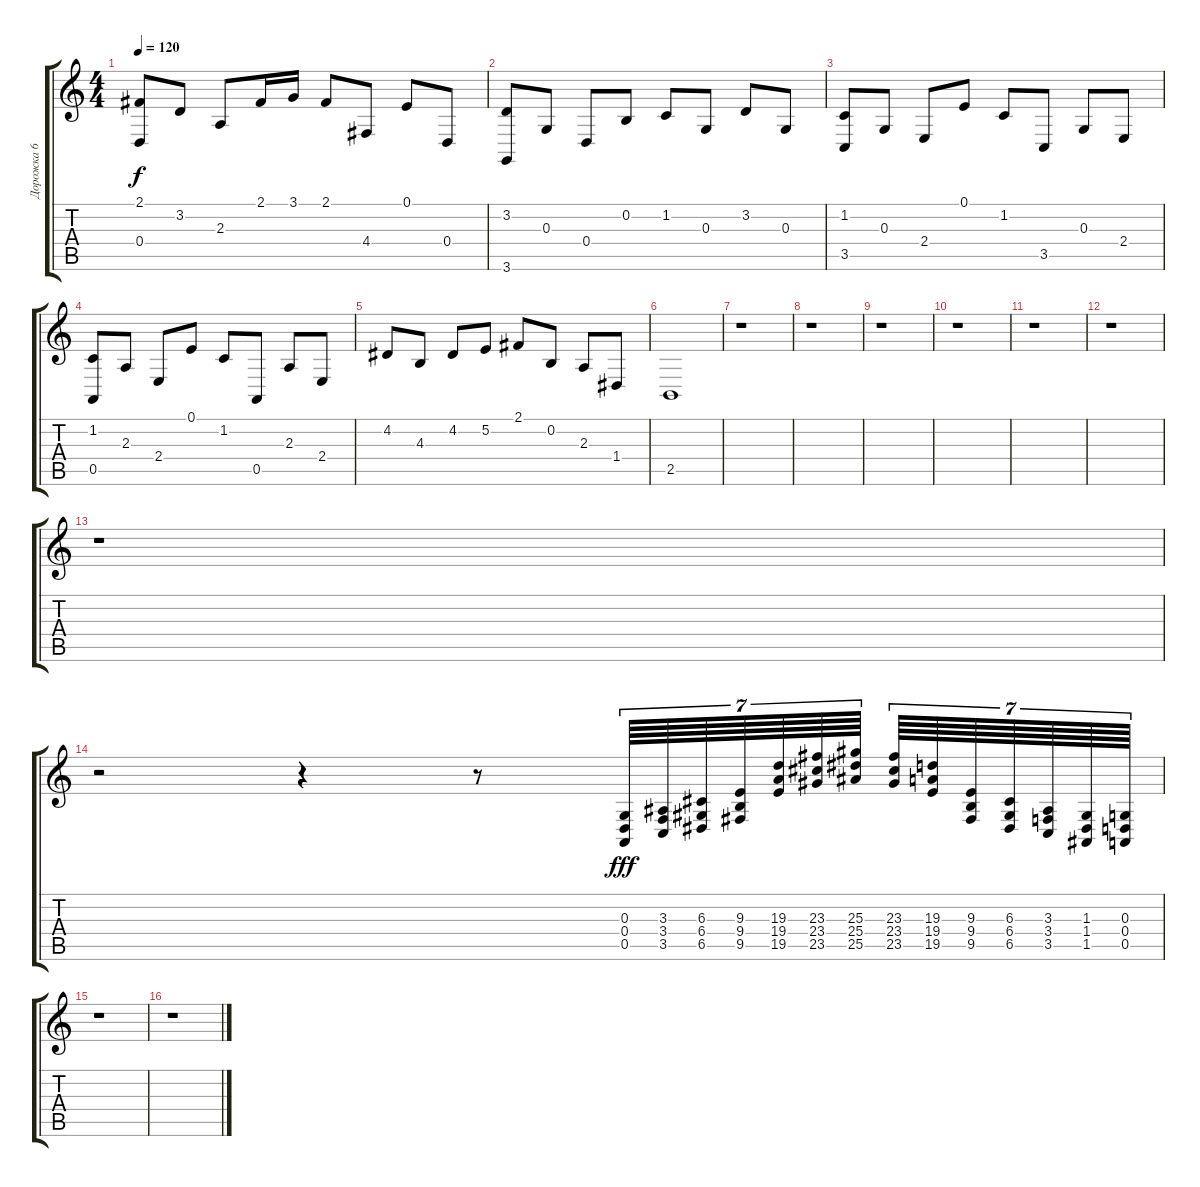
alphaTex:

\track ("Дорожка 6" "Дорожка 6") {instrument koto}
\staff {score tabs}
\tuning (E4 B3 G3 D3 A2 E2) {hide}
\ts (4 4)
\tempo 120
\clef g2
\ks c
(2.1 0.4).8{dy f} 3.2.8 2.3.8 2.1.16 3.1.16 2.1.8 4.4.8 0.1.8 0.4.8 |
(3.2 3.6).8 0.3.8 0.4.8 0.2.8 1.2.8 0.3.8 3.2.8 0.3.8 |
(1.2 3.5).8 0.3.8 2.4.8 0.1.8 1.2.8 3.5.8 0.3.8 2.4.8 |
(1.2 0.5).8 2.3.8 2.4.8 0.1.8 1.2.8 0.5.8 2.3.8 2.4.8 |
4.2.8 4.3.8 4.2.8 5.2.8 2.1.8 0.2.8 2.3.8 1.4.8 |
2.5.1 |
r.1 |
r.1 |
r.1 |
r.1 |
r.1 |
r.1 |
r.1 |
r.2 r.4 r.8 (0.3 0.4 0.5).64{tu (7 4) dy fff instrument acousticguitarnylon} (3.3 3.4 3.5).64{tu (7 4)} (6.3 6.4 6.5).64{tu (7 4)} (9.3 9.4 9.5).64{tu (7 4)} (19.3 19.4 19.5).64{tu (7 4)} (23.3 23.4 23.5).64{tu (7 4)} (25.3 25.4 25.5).64{tu (7 4)} (23.3 23.4 23.5).64{tu (7 4)} (19.3 19.4 19.5).64{tu (7 4)} (9.3 9.4 9.5).64{tu (7 4)} (6.3 6.4 6.5).64{tu (7 4)} (3.3 3.4 3.5).64{tu (7 4)} (1.3 1.4 1.5).64{tu (7 4)} (0.3 0.4 0.5).64{tu (7 4)} |
r.1{instrument koto} |
r.1
